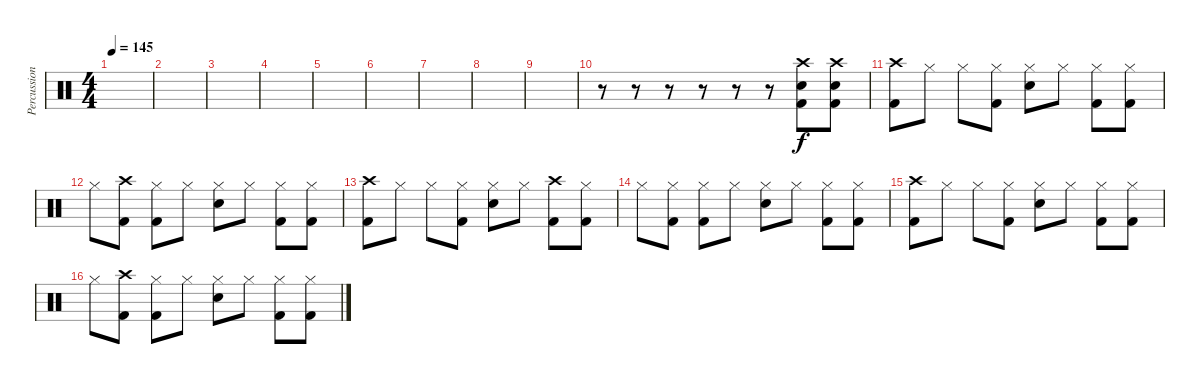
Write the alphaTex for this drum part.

\track ("Percussion" "Percussion") {instrument percussion}
\staff {score}
\articulation defaults
\ts (4 4)
\tempo 145
\clef neutral
\ks c
|
|
|
|
|
|
|
|
|
r.8 r.8 r.8 r.8 r.8 r.8 ("Crash high (hit)" "Snare (hit) 2" "Kick (hit) 2").8 ("Crash high (hit)" "Snare (hit) 2" "Kick (hit) 2").8 |
("Crash high (hit)" "Kick (hit) 2").8 "Hi-Hat (closed)".8 "Hi-Hat (closed)".8 ("Hi-Hat (closed)" "Kick (hit) 2").8 ("Hi-Hat (closed)" "Snare (hit) 2").8 "Hi-Hat (closed)".8 ("Hi-Hat (closed)" "Kick (hit) 2").8 ("Hi-Hat (closed)" "Kick (hit) 2").8 |
"Hi-Hat (closed)".8 ("Crash high (hit)" "Kick (hit) 2").8 ("Hi-Hat (closed)" "Kick (hit) 2").8 "Hi-Hat (closed)".8 ("Hi-Hat (closed)" "Snare (hit) 2").8 "Hi-Hat (closed)".8 ("Hi-Hat (closed)" "Kick (hit) 2").8 ("Hi-Hat (closed)" "Kick (hit) 2").8 |
("Crash high (hit)" "Kick (hit) 2").8 "Hi-Hat (closed)".8 "Hi-Hat (closed)".8 ("Hi-Hat (closed)" "Kick (hit) 2").8 ("Hi-Hat (closed)" "Snare (hit) 2").8 "Hi-Hat (closed)".8 ("Crash high (hit)" "Kick (hit) 2").8 ("Hi-Hat (closed)" "Kick (hit) 2").8 |
"Hi-Hat (closed)".8 ("Hi-Hat (closed)" "Kick (hit) 2").8 ("Hi-Hat (closed)" "Kick (hit) 2").8 "Hi-Hat (closed)".8 ("Hi-Hat (closed)" "Snare (hit) 2").8 "Hi-Hat (closed)".8 ("Hi-Hat (closed)" "Kick (hit) 2").8 ("Hi-Hat (closed)" "Kick (hit) 2").8 |
("Crash high (hit)" "Kick (hit) 2").8 "Hi-Hat (closed)".8 "Hi-Hat (closed)".8 ("Hi-Hat (closed)" "Kick (hit) 2").8 ("Hi-Hat (closed)" "Snare (hit) 2").8 "Hi-Hat (closed)".8 ("Hi-Hat (closed)" "Kick (hit) 2").8 ("Hi-Hat (closed)" "Kick (hit) 2").8 |
"Hi-Hat (closed)".8 ("Crash high (hit)" "Kick (hit) 2").8 ("Hi-Hat (closed)" "Kick (hit) 2").8 "Hi-Hat (closed)".8 ("Hi-Hat (closed)" "Snare (hit) 2").8 "Hi-Hat (closed)".8 ("Hi-Hat (closed)" "Kick (hit) 2").8 ("Hi-Hat (closed)" "Kick (hit) 2").8
